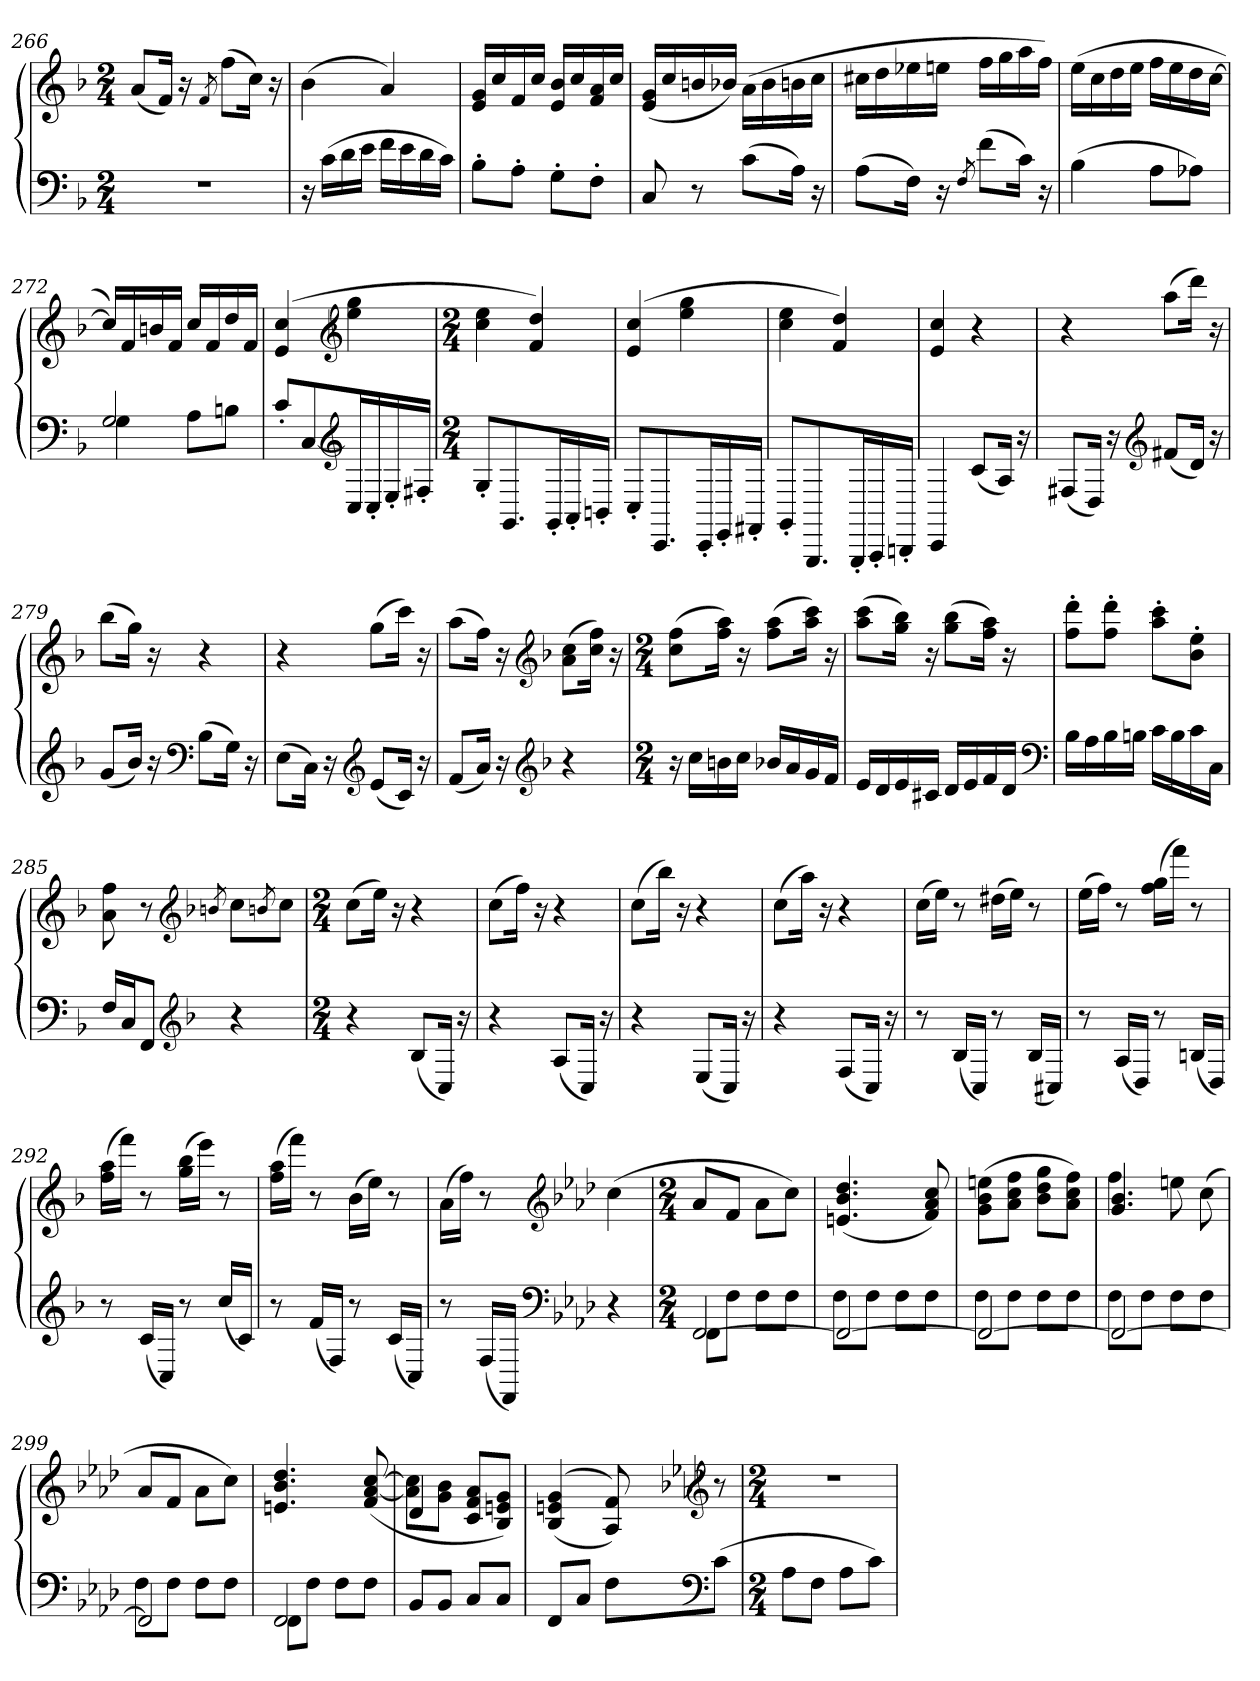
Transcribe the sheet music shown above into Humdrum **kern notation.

**kern	**kern
*part1	*part1
*staff2	*staff1
*clefF4	*clefG2
*k[b-]	*k[b-]
*F:	*F:
*M2/4	*M2/4
=266	=266
2r	(8aL
.	16fJk)
.	16r
.	8qf
.	(8ffL
.	16ccJk)
.	16r
=267	=267
16r	(4b-
(16cLL	.
16d	.
16eJJ	.
16fLL	4a)
16e	.
16d	.
16cJJ)	.
=268	=268
8B-'L	16e 16gLL
.	16cc
8A'J	16f
.	16ccJJ
8G'L	16e 16b-LL
.	16cc
8F'J	16f 16a
.	16ccJJ
=269	=269
8C	(16e 16gLL
.	16cc
8r	16bn
.	16b-XJJ)
(8cL	(16aLL
.	16b-
16AJk)	16bn
16r	16ccJJ
=270	=270
(8AL	16cc#XLL
.	16dd
16FJk)	16ee-X
16r	16eenJJ
8qF	.
(8fL	16ffLL
.	16gg
16cJk)	16aa
16r	16ffJJ)
=271	=271
(4B-	(16eeLL
.	16cc
.	16dd
.	16eeJJ
8AL	16ffLL
.	16ee
8A-XJ)	16dd
.	[16ccJJ
=272	=272
*^	*
2G	4G	16ccLL])
.	.	16f
.	.	16bn
.	.	16fJJ
.	8AL	16ccLL
.	.	16f
.	8BnJ	16dd
.	.	16fJJ
*v	*v	*
=273	=273
8c'L	(4e 4cc
[8C	.
*clefG2	*clefG2
*k[b-]	*k[b-]
*F:	*F:
16CL]	4ee 4gg
16C'	.
16E'	.
16F#X'JJ	.
=274	=274
*M2/4	*M2/4
8G'L	4cc 4ee
8.GG	.
.	4f 4dd)
16GG'L	.
16AA'	.
16BBn'JJ	.
=275	=275
8C'L	(4e 4cc
8.CC	.
.	4ee 4gg
16CC'L	.
16EE'	.
16FF#X'JJ	.
=276	=276
8GG'L	4cc 4ee
8.GGG	.
.	4f 4dd)
16GGG'L	.
16AAA'	.
16BBBn'JJ	.
=277	=277
4CC	4e 4cc
(8cL	4r
16AJk)	.
16r	.
=278	=278
(8F#XL	4r
16DJk)	.
16r	.
*clefG2	*
(8f#XL	(8aaL
16dJk)	16dddJk)
16r	16r
=279	=279
(8gL	(8bb-L
16b-Jk)	16ggJk)
16r	16r
*clefF4	*
(8B-L	4r
16GJk)	.
16r	.
=280	=280
(8EL	4r
16CJk)	.
16r	.
*clefG2	*
(8eL	(8ggL
16cJk)	16cccJk)
16r	16r
=281	=281
(8fL	(8aaL
16aJk)	16ffJk)
16r	16r
*clefG2	*clefG2
*k[b-]	*k[b-]
*F:	*F:
4r	(8a 8ccL
.	16cc 16ffJk)
.	16r
=282	=282
*M2/4	*M2/4
16r	(8cc 8ffL
16ccLL	.
16bn	16ff 16aaJk)
16ccJJ	16r
16b-XLL	(8ff 8aaL
16a	.
16g	16aa 16cccJk)
16fJJ	16r
=283	=283
16eLL	(8aa 8cccL
16d	.
16e	16gg 16bb-Jk)
16c#XJJ	16r
16dLL	(8gg 8bb-L
16e	.
16f	16ff 16aaJk)
16dJJ	16r
*clefF4	*
=284	=284
16B-LL	8ff' 8ddd'L
16A	.
16B-	8ff' 8ddd'J
16BnJJ	.
16cLL	8aa' 8ccc'L
16B	.
16c	8b-' 8ee'J
16CJJ	.
=285	=285
16FLL	8a 8ff
16CJ	.
8FFJ	8r
*clefG2	*clefG2
*k[b-]	*k[b-]
*F:	*F:
.	8qbn
4r	8ccL
.	8qbn
.	8ccJ
=286	=286
*M2/4	*M2/4
4r	(8ccL
.	16eeJk)
.	16r
(8B-L	4r
16CJk)	.
16r	.
=287	=287
4r	(8ccL
.	16ffJk)
.	16r
(8AL	4r
16CJk)	.
16r	.
=288	=288
4r	(8ccL
.	16bb-Jk)
.	16r
(8EL	4r
16CJk)	.
16r	.
=289	=289
4r	(8ccL
.	16aaJk)
.	16r
(8FL	4r
16CJk)	.
16r	.
=290	=290
8r	(16ccLL
.	16eeJJ)
(16B-LL	8r
16CJJ)	.
8r	(16dd#XLL
.	16eeJJ)
(16B-LL	8r
16C#XJJ)	.
=291	=291
8r	(16eeLL
.	16ffJJ)
(16ALL	8r
16DJJ)	.
8r	(16ff 16ggLL
.	16fffJJ)
(16BnLL	8r
16DJJ)	.
=292	=292
8r	(16ff 16aaLL
.	16fffJJ)
(16cLL	8r
16CJJ)	.
8r	(16gg 16bb-LL
.	16eeeJJ)
(16ccLL	8r
16cJJ)	.
=293	=293
8r	(16ff 16aaLL
.	16fffJJ)
(16fLL	8r
16FJJ)	.
8r	(16b-LL
.	16eeJJ)
(16cLL	8r
16CJJ)	.
=294	=294
8r	(16aLL
.	16ffJJ)
(16FLL	8r
16FFJJ)	.
*clefF4	*clefG2
*k[b-e-a-d-]	*k[b-e-a-d-]
*f:	*f:
4r	(4cc
=295	=295
*M2/4	*M2/4
*^	*
[2FF	8FFL	8a-L
.	8FJ	8fJ
.	8FL	8a-L
.	8FJ	8ccJ)
=296	=296	=296
2FF_	8FL	(4.en 4.b- 4.dd-
.	8FJ	.
.	8FL	.
.	8FJ	8f 8a- 8cc)
=297	=297	=297
2FF_	8FL	(8g 8b- 8eenL
.	8FJ	8a- 8cc 8ffJ
.	8FL	8b- 8dd- 8ggL
.	8FJ	8a- 8cc 8ffJ)
=298	=298	=298
*	*	*^
2FF_	8FL	4.g 4.b-	4ff
.	8FJ	.	.
.	8FL	.	8een
.	8FJ	(8cc	8ryy
*	*	*v	*v
=299	=299	=299
2FF]	8FL	8a-L
.	8FJ	8fJ
.	8FL	8a-L
.	8FJ	8ccJ)
=300	=300	=300
2FF	8FFL	4.en 4.b- 4.dd-
.	8FJ	.
.	8FL	.
.	8FJ	(8f [8a- [8cc
*v	*v	*
=301	=301
*	*^
8BB-L	4d-	8a-] 8cc]L
8BB-J	.	8g 8b-J
8CL	8c 8f 8a-L	4ryy
8CJ	8B- 8en 8gJ)	.
*	*v	*v
=302	=302
8FFL	(<(>4B- 4en 4g
8CJ	.
8FL	8A- 8f))
*clefF4	*clefG2
*k[b-e-a-d-]	*k[b-e-a-d-]
*f:	*f:
(8cJ	8r
=303	=303
*M2/4	*M2/4
8A-L	2r
8FJ	.
8A-L	.
8cJ)	.
=	=
*-	*-
